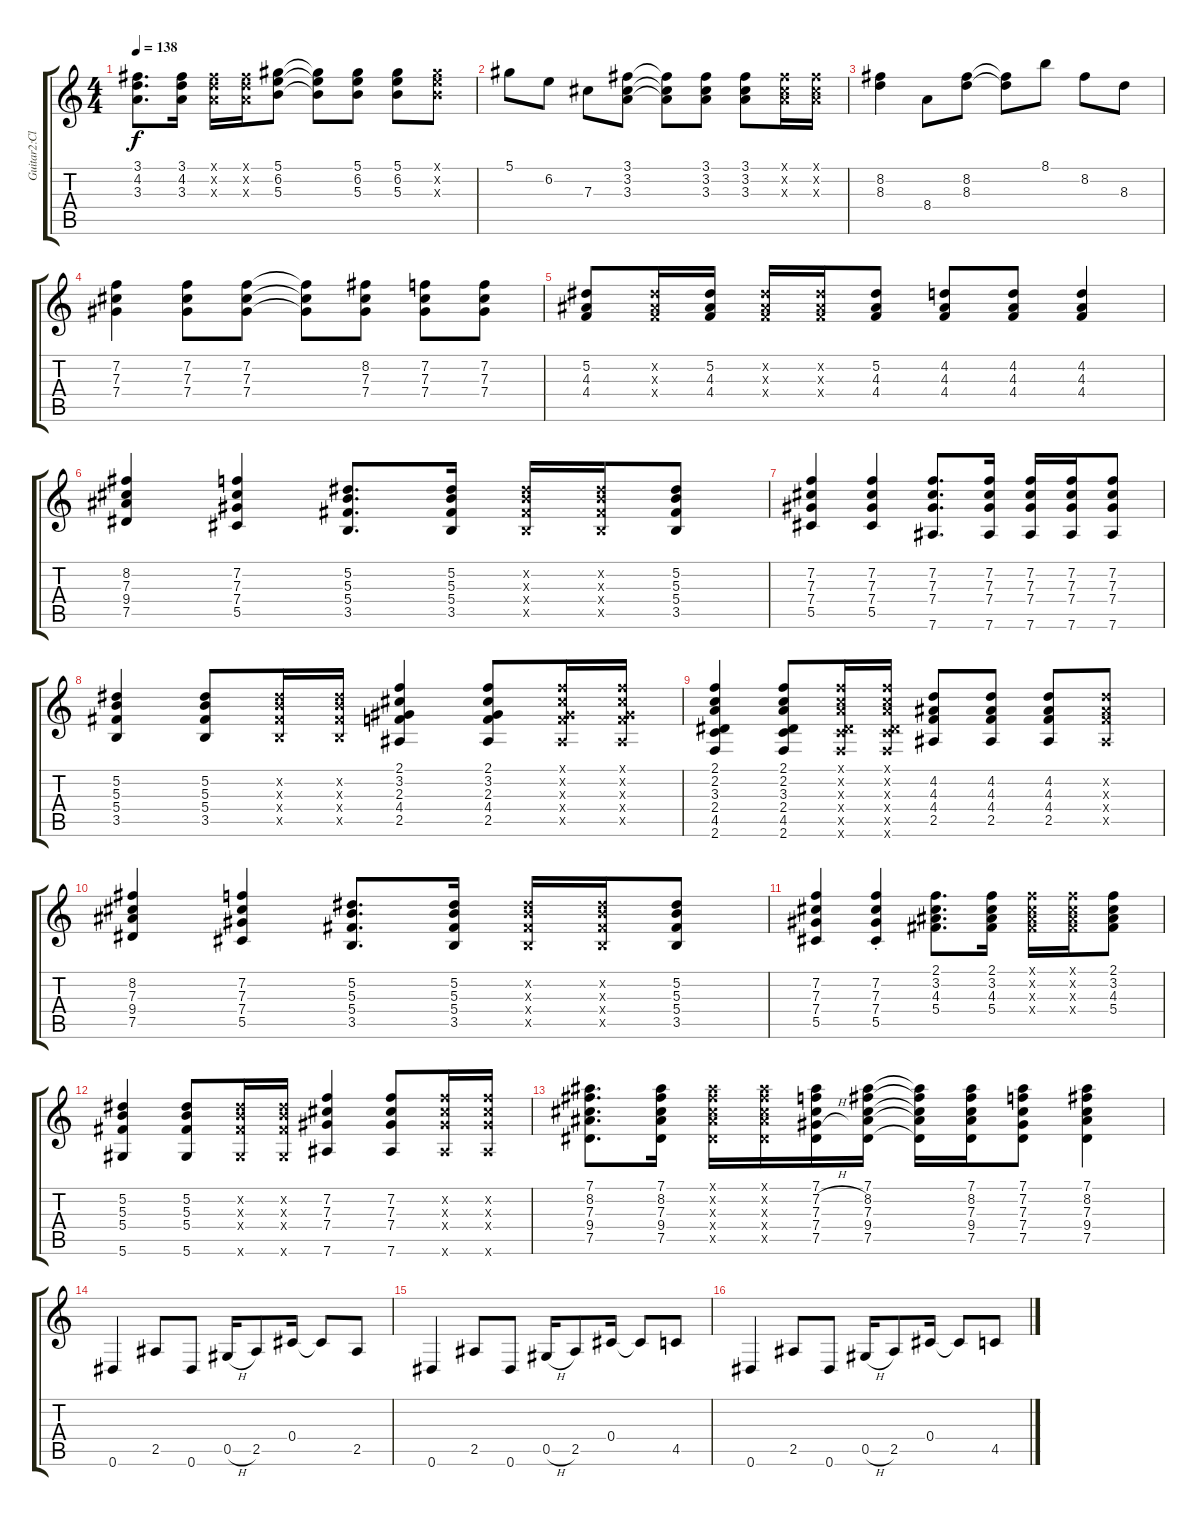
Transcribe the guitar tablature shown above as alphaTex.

\track ("Guitar2:Clean<Half Down>" "Guitar2:Cl") {instrument electricguitarclean}
\staff {score tabs}
\tuning (Eb4 Bb3 Gb3 Db3 Ab2 Eb2) {hide}
\ts (4 4)
\tempo 138
\clef g2
\ks c
(3.1 4.2 3.3).8{d dy f} (3.1 4.2 3.3).16 (3.1{x} 4.2{x} 3.3{x}).16 (3.1{x} 4.2{x} 3.3{x}).16 (5.1 6.2 5.3).8 (5.1{t} 6.2{t} 5.3{t}).8 (5.1 6.2 5.3).8 (5.1 6.2 5.3).8 (5.1{x} 6.2{x} 5.3{x}).8 |
5.1.8 6.2.8 7.3.8 (3.1 3.2 3.3).8 (3.1{t} 3.2{t} 3.3{t}).8 (3.1 3.2 3.3).8 (3.1 3.2 3.3).8 (3.1{x} 3.2{x} 3.3{x}).16 (3.1{x} 3.2{x} 3.3{x}).16 |
(8.2 8.3).4 8.4.8 (8.2 8.3).8 (8.2{t} 8.3{t}).8 8.1.8 8.2.8 8.3.8 |
(7.2 7.3 7.4).4 (7.2 7.3 7.4).8 (7.2 7.3 7.4).8 (7.2{t} 7.3{t} 7.4{t}).8 (8.2 7.3 7.4).8 (7.2 7.3 7.4).8 (7.2 7.3 7.4).8 |
(5.2 4.3 4.4).8 (5.2{x} 4.3{x} 4.4{x}).16 (5.2 4.3 4.4).16 (5.2{x} 4.3{x} 4.4{x}).16 (5.2{x} 4.3{x} 4.4{x}).16 (5.2 4.3 4.4).8 (4.2 4.3 4.4).8 (4.2 4.3 4.4).8 (4.2 4.3 4.4).4 |
(8.2 7.3 9.4 7.5).4 (7.2 7.3 7.4 5.5).4 (5.2 5.3 5.4 3.5).8{d} (5.2 5.3 5.4 3.5).16 (5.2{x} 5.3{x} 5.4{x} 3.5{x}).16 (5.2{x} 5.3{x} 5.4{x} 3.5{x}).16 (5.2 5.3 5.4 3.5).8 |
(7.2 7.3 7.4 5.5).4 (7.2 7.3 7.4 5.5).4 (7.2 7.3 7.4 7.6).8{d} (7.2 7.3 7.4 7.6).16 (7.2 7.3 7.4 7.6).16 (7.2 7.3 7.4 7.6).16 (7.2 7.3 7.4 7.6).8 |
(5.2 5.3 5.4 3.5).4 (5.2 5.3 5.4 3.5).8 (5.2{x} 5.3{x} 5.4{x} 3.5{x}).16 (5.2{x} 5.3{x} 5.4{x} 3.5{x}).16 (2.1 3.2 2.3 4.4 2.5).4 (2.1 3.2 2.3 4.4 2.5).8 (2.1{x} 3.2{x} 2.3{x} 4.4{x} 2.5{x}).16 (2.1{x} 3.2{x} 2.3{x} 4.4{x} 2.5{x}).16 |
(2.1 2.2 3.3 2.4 4.5 2.6).4 (2.1 2.2 3.3 2.4 4.5 2.6).8 (2.1{x} 2.2{x} 3.3{x} 2.4{x} 4.5{x} 2.6{x}).16 (2.1{x} 2.2{x} 3.3{x} 2.4{x} 4.5{x} 2.6{x}).16 (4.2 4.3 4.4 2.5).8 (4.2 4.3 4.4 2.5).8 (4.2 4.3 4.4 2.5).8 (4.2{x} 4.3{x} 4.4{x} 2.5{x}).8 |
(8.2 7.3 9.4 7.5).4 (7.2 7.3 7.4 5.5).4 (5.2 5.3 5.4 3.5).8{d} (5.2 5.3 5.4 3.5).16 (5.2{x} 5.3{x} 5.4{x} 3.5{x}).16 (5.2{x} 5.3{x} 5.4{x} 3.5{x}).16 (5.2 5.3 5.4 3.5).8 |
(7.2 7.3 7.4 5.5).4 (7.2{st} 7.3{st} 7.4{st} 5.5{st}).4 (2.1 3.2 4.3 5.4).8{d} (2.1 3.2 4.3 5.4).16 (2.1{x} 3.2{x} 4.3{x} 5.4{x}).16 (2.1{x} 3.2{x} 4.3{x} 5.4{x}).16 (2.1 3.2 4.3 5.4).8 |
(5.2 5.3 5.4 5.6).4 (5.2 5.3 5.4 5.6).8 (5.2{x} 5.3{x} 5.4{x} 5.6{x}).16 (5.2{x} 5.3{x} 5.4{x} 5.6{x}).16 (7.2 7.3 7.4 7.6).4 (7.2 7.3 7.4 7.6).8 (7.2{x} 7.3{x} 7.4{x} 7.6{x}).16 (7.2{x} 7.3{x} 7.4{x} 7.6{x}).16 |
(7.1 8.2 7.3 9.4 7.5).8{d} (7.1 8.2 7.3 9.4 7.5).16 (7.1{x} 8.2{x} 7.3{x} 9.4{x} 7.5{x}).16 (7.1{x} 8.2{x} 7.3{x} 9.4{x} 7.5{x}).16 (7.1 7.2{h} 7.3 7.4{h} 7.5).16 (7.1 8.2 7.3 9.4 7.5).16 (7.1{t} 8.2{t} 7.3{t} 9.4{t} 7.5{t}).16 (7.1 8.2 7.3 9.4 7.5).16 (7.1 7.2 7.3 7.4 7.5).8 (7.1 8.2 7.3 9.4 7.5).4 |
0.6.4 2.5.8 0.6.8 0.5{h}.16 2.5.8 0.4.16 0.4{t}.8 2.5.8 |
0.6.4 2.5.8 0.6.8 0.5{h}.16 2.5.8 0.4.16 0.4{t}.8 4.5.8 |
0.6.4 2.5.8 0.6.8 0.5{h}.16 2.5.8 0.4.16 0.4{t}.8 4.5.8
